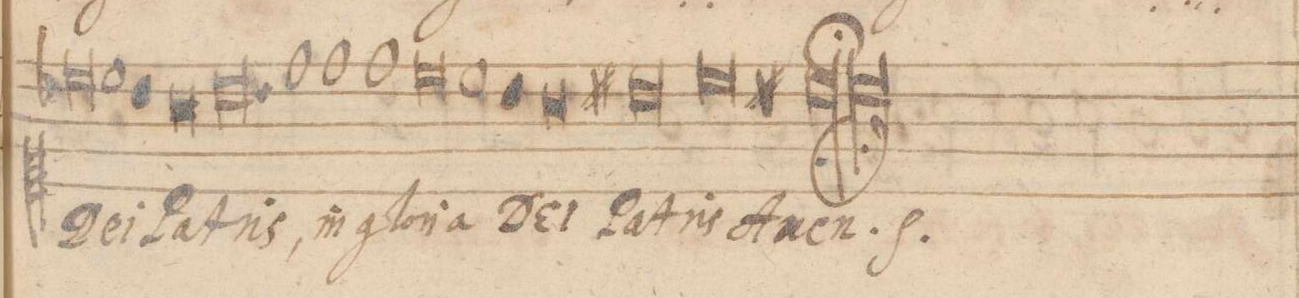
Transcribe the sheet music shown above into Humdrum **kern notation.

**kern	**text
*I"DISCANTVS	*
*clefC1	*
*k[b-]	*
*met(3)	*
*M3/1	*
0cc	-a
*	*Xij
1cc	De-
=122-	=122-
*col	*
1b-	-i
0a	Pa-
*Xcol	*
=123-	=123-
0.b-	-tris,
=124-	=124-
1dd	in
1dd	glo-
1dd	-ri-
=125-	=125-
0cc	-a
1cc	DE-
=126-	=126-
*col	*
1b-	-I
0a	Pa-
*Xcol	*
=127-	=127-
0bn	-tris
0cc	A-
=128-	=128-
0bn;;	-men.
==	==
*-	*-
